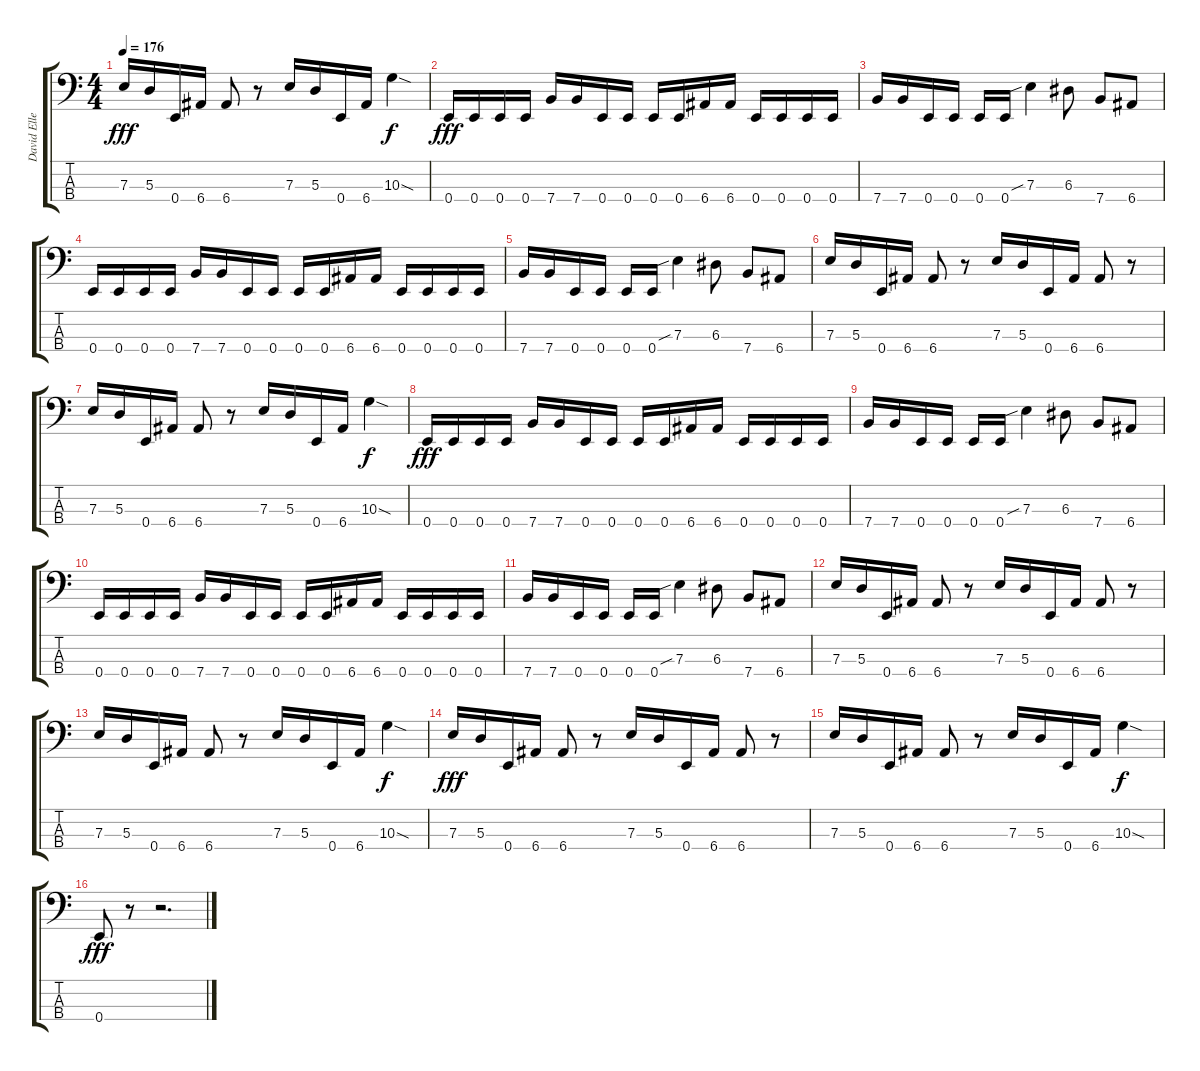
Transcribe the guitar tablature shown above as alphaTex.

\track ("David Ellefson" "David Elle") {instrument electricbasspick}
\staff {score tabs}
\tuning (G2 D2 A1 E1) {hide}
\ts (4 4)
\tempo 176
\clef f4
\ks c
7.3.16{dy fff} 5.3.16 0.4.16 6.4.16 6.4.8 r.8 7.3.16 5.3.16 0.4.16 6.4.16 10.3{sod}.4{dy f} |
0.4.16{dy fff} 0.4.16 0.4.16 0.4.16 7.4.16 7.4.16 0.4.16 0.4.16 0.4.16 0.4.16 6.4.16 6.4.16 0.4.16 0.4.16 0.4.16 0.4.16 |
7.4.16 7.4.16 0.4.16 0.4.16 0.4.16 0.4.16 7.3{sib}.4 6.3.8 7.4.8 6.4.8 |
0.4.16 0.4.16 0.4.16 0.4.16 7.4.16 7.4.16 0.4.16 0.4.16 0.4.16 0.4.16 6.4.16 6.4.16 0.4.16 0.4.16 0.4.16 0.4.16 |
7.4.16 7.4.16 0.4.16 0.4.16 0.4.16 0.4.16 7.3{sib}.4 6.3.8 7.4.8 6.4.8 |
7.3.16 5.3.16 0.4.16 6.4.16 6.4.8 r.8 7.3.16 5.3.16 0.4.16 6.4.16 6.4.8 r.8 |
7.3.16 5.3.16 0.4.16 6.4.16 6.4.8 r.8 7.3.16 5.3.16 0.4.16 6.4.16 10.3{sod}.4{dy f} |
0.4.16{dy fff} 0.4.16 0.4.16 0.4.16 7.4.16 7.4.16 0.4.16 0.4.16 0.4.16 0.4.16 6.4.16 6.4.16 0.4.16 0.4.16 0.4.16 0.4.16 |
7.4.16 7.4.16 0.4.16 0.4.16 0.4.16 0.4.16 7.3{sib}.4 6.3.8 7.4.8 6.4.8 |
0.4.16 0.4.16 0.4.16 0.4.16 7.4.16 7.4.16 0.4.16 0.4.16 0.4.16 0.4.16 6.4.16 6.4.16 0.4.16 0.4.16 0.4.16 0.4.16 |
7.4.16 7.4.16 0.4.16 0.4.16 0.4.16 0.4.16 7.3{sib}.4 6.3.8 7.4.8 6.4.8 |
7.3.16 5.3.16 0.4.16 6.4.16 6.4.8 r.8 7.3.16 5.3.16 0.4.16 6.4.16 6.4.8 r.8 |
7.3.16 5.3.16 0.4.16 6.4.16 6.4.8 r.8 7.3.16 5.3.16 0.4.16 6.4.16 10.3{sod}.4{dy f} |
7.3.16{dy fff} 5.3.16 0.4.16 6.4.16 6.4.8 r.8 7.3.16 5.3.16 0.4.16 6.4.16 6.4.8 r.8 |
7.3.16 5.3.16 0.4.16 6.4.16 6.4.8 r.8 7.3.16 5.3.16 0.4.16 6.4.16 10.3{sod}.4{dy f} |
0.4.8{dy fff} r.8 r.2{d}
